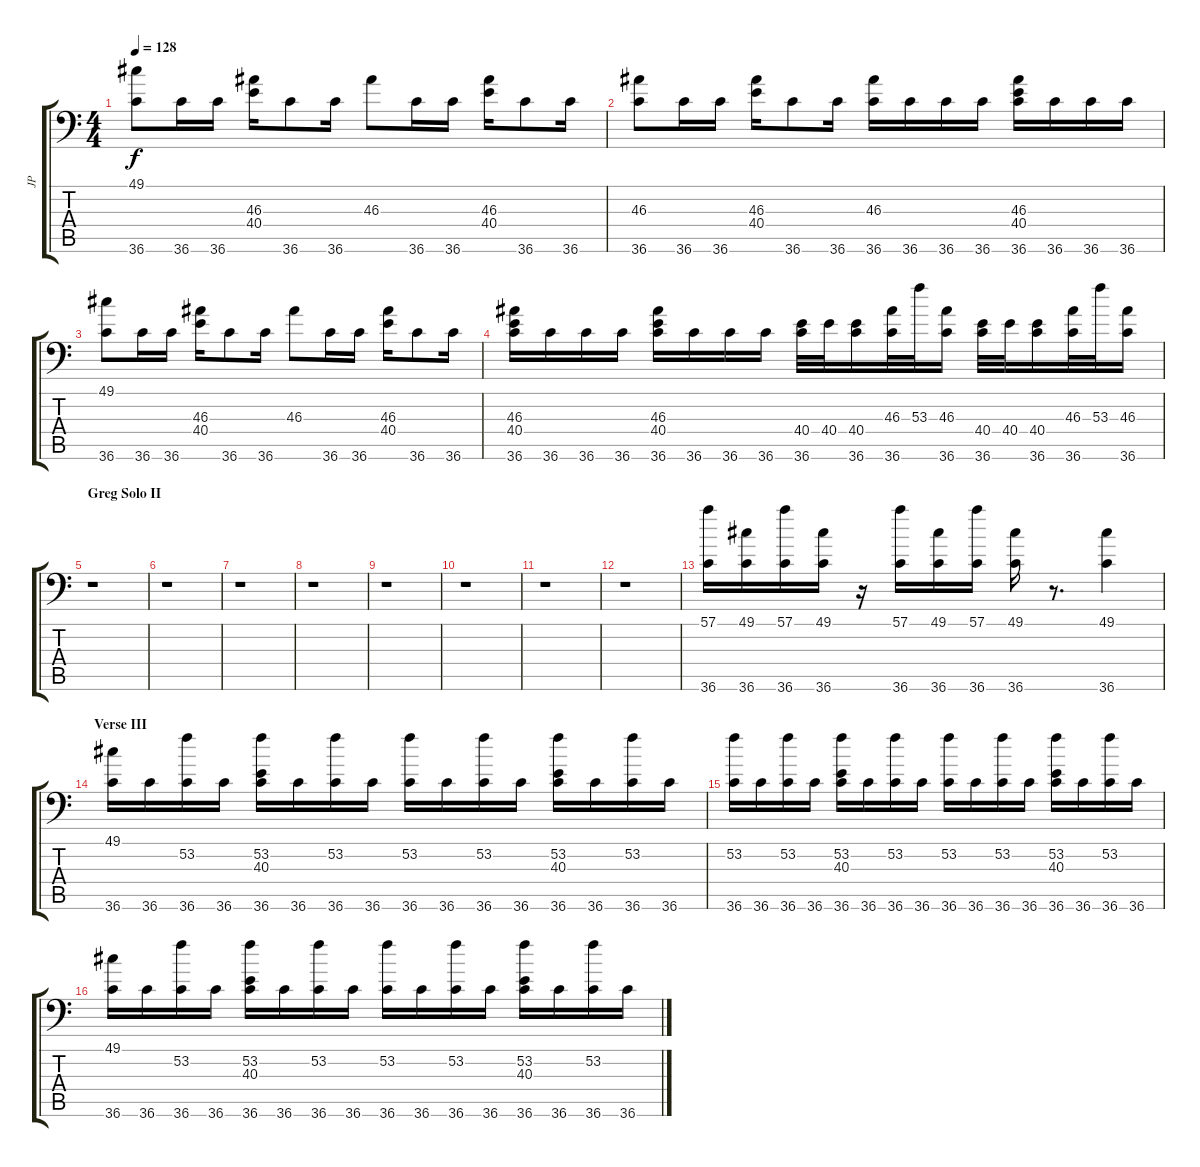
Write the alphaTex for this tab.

\track ("JP" "JP") {instrument acousticgrandpiano}
\staff {score tabs}
\tuning (C-1 C-1 C-1 C-1 C-1 C-1) {hide}
\ts (4 4)
\tempo 128
\clef f4
\ks c
(49.1 36.6).8{dy f} 36.6.16 36.6.16 (46.3 40.4).16 36.6.8 36.6.16 46.3.8 36.6.16 36.6.16 (46.3 40.4).16 36.6.8 36.6.16 |
(46.3 36.6).8 36.6.16 36.6.16 (46.3 40.4).16 36.6.8 36.6.16 (46.3 36.6).16 36.6.16 36.6.16 36.6.16 (46.3 40.4 36.6).16 36.6.16 36.6.16 36.6.16 |
(49.1 36.6).8 36.6.16 36.6.16 (46.3 40.4).16 36.6.8 36.6.16 46.3.8 36.6.16 36.6.16 (46.3 40.4).16 36.6.8 36.6.16 |
(46.3 40.4 36.6).16 36.6.16 36.6.16 36.6.16 (46.3 40.4 36.6).16 36.6.16 36.6.16 36.6.16 (40.4 36.6).32 40.4.32 (40.4 36.6).16 (46.3 36.6).32 53.3.32 (46.3 36.6).16 (40.4 36.6).32 40.4.32 (40.4 36.6).16 (46.3 36.6).32 53.3.32 (46.3 36.6).16 |
\section ("" "Greg Solo II")
r.1 |
r.1 |
r.1 |
r.1 |
r.1 |
r.1 |
r.1 |
r.1 |
(57.1 36.6).16 (49.1 36.6).16 (57.1 36.6).16 (49.1 36.6).16 r.16 (57.1 36.6).16 (49.1 36.6).16 (57.1 36.6).16 (49.1 36.6).16 r.8{d} (49.1 36.6).4 |
\section ("" "Verse III")
(49.1 36.6).16 36.6.16 (53.2 36.6).16 36.6.16 (53.2 40.3 36.6).16 36.6.16 (53.2 36.6).16 36.6.16 (53.2 36.6).16 36.6.16 (53.2 36.6).16 36.6.16 (53.2 40.3 36.6).16 36.6.16 (53.2 36.6).16 36.6.16 |
(53.2 36.6).16 36.6.16 (53.2 36.6).16 36.6.16 (53.2 40.3 36.6).16 36.6.16 (53.2 36.6).16 36.6.16 (53.2 36.6).16 36.6.16 (53.2 36.6).16 36.6.16 (53.2 40.3 36.6).16 36.6.16 (53.2 36.6).16 36.6.16 |
(49.1 36.6).16 36.6.16 (53.2 36.6).16 36.6.16 (53.2 40.3 36.6).16 36.6.16 (53.2 36.6).16 36.6.16 (53.2 36.6).16 36.6.16 (53.2 36.6).16 36.6.16 (53.2 40.3 36.6).16 36.6.16 (53.2 36.6).16 36.6.16
